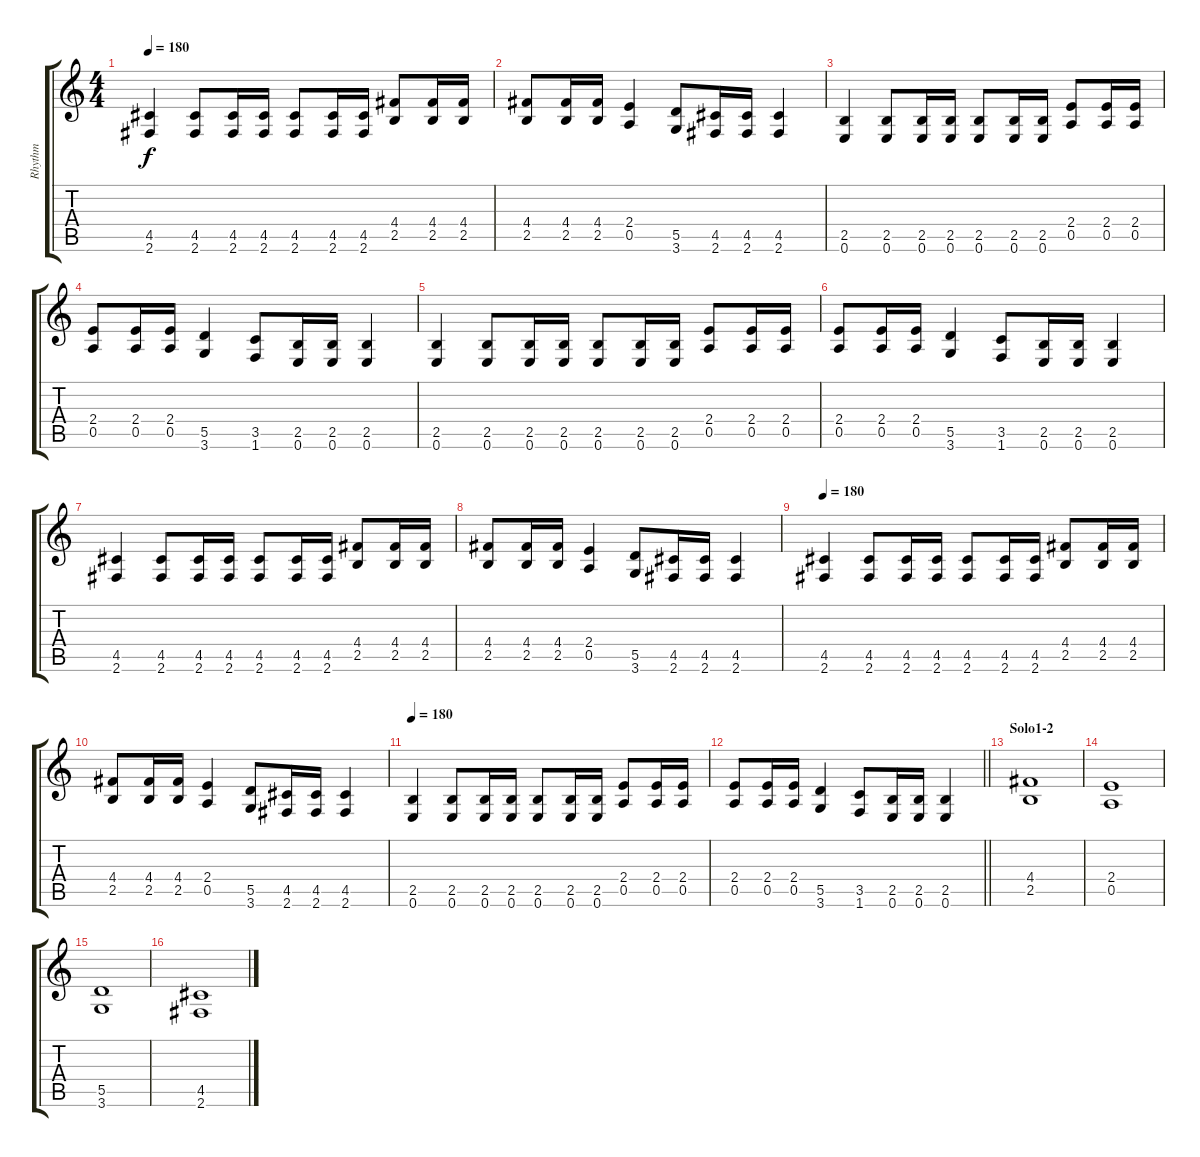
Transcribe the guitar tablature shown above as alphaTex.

\track ("Rhythm" "Rhythm") {instrument distortionguitar}
\staff {score tabs}
\tuning (E4 B3 G3 D3 A2 E2) {hide}
\ts (4 4)
\tempo 180
\clef g2
\ks c
(4.5 2.6).4{dy f} (4.5 2.6).8 (4.5 2.6).16 (4.5 2.6).16 (4.5 2.6).8 (4.5 2.6).16 (4.5 2.6).16 (4.4 2.5).8 (4.4 2.5).16 (4.4 2.5).16 |
(4.4 2.5).8 (4.4 2.5).16 (4.4 2.5).16 (2.4 0.5).4 (5.5 3.6).8 (4.5 2.6).16 (4.5 2.6).16 (4.5 2.6).4 |
(2.5 0.6).4{volume 16} (2.5 0.6).8 (2.5 0.6).16 (2.5 0.6).16 (2.5 0.6).8 (2.5 0.6).16 (2.5 0.6).16 (2.4 0.5).8 (2.4 0.5).16 (2.4 0.5).16 |
(2.4 0.5).8 (2.4 0.5).16 (2.4 0.5).16 (5.5 3.6).4 (3.5 1.6).8 (2.5 0.6).16 (2.5 0.6).16 (2.5 0.6).4 |
(2.5 0.6).4{volume 16} (2.5 0.6).8 (2.5 0.6).16 (2.5 0.6).16 (2.5 0.6).8 (2.5 0.6).16 (2.5 0.6).16 (2.4 0.5).8 (2.4 0.5).16 (2.4 0.5).16 |
(2.4 0.5).8 (2.4 0.5).16 (2.4 0.5).16 (5.5 3.6).4 (3.5 1.6).8 (2.5 0.6).16 (2.5 0.6).16 (2.5 0.6).4 |
(4.5 2.6).4 (4.5 2.6).8 (4.5 2.6).16 (4.5 2.6).16 (4.5 2.6).8 (4.5 2.6).16 (4.5 2.6).16 (4.4 2.5).8 (4.4 2.5).16 (4.4 2.5).16 |
(4.4 2.5).8 (4.4 2.5).16 (4.4 2.5).16 (2.4 0.5).4 (5.5 3.6).8 (4.5 2.6).16 (4.5 2.6).16 (4.5 2.6).4 |
\tempo 180
(4.5 2.6).4 (4.5 2.6).8 (4.5 2.6).16 (4.5 2.6).16 (4.5 2.6).8 (4.5 2.6).16 (4.5 2.6).16 (4.4 2.5).8 (4.4 2.5).16 (4.4 2.5).16 |
(4.4 2.5).8 (4.4 2.5).16 (4.4 2.5).16 (2.4 0.5).4 (5.5 3.6).8 (4.5 2.6).16 (4.5 2.6).16 (4.5 2.6).4 |
\tempo 180
(2.5 0.6).4{volume 16} (2.5 0.6).8 (2.5 0.6).16 (2.5 0.6).16 (2.5 0.6).8 (2.5 0.6).16 (2.5 0.6).16 (2.4 0.5).8 (2.4 0.5).16 (2.4 0.5).16 |
\barLineRight lightlight
(2.4 0.5).8 (2.4 0.5).16 (2.4 0.5).16 (5.5 3.6).4 (3.5 1.6).8 (2.5 0.6).16 (2.5 0.6).16 (2.5 0.6).4 |
\section ("" "Solo1-2")
(4.4 2.5).1 |
(2.4 0.5).1 |
(5.5 3.6).1 |
(4.5 2.6).1
